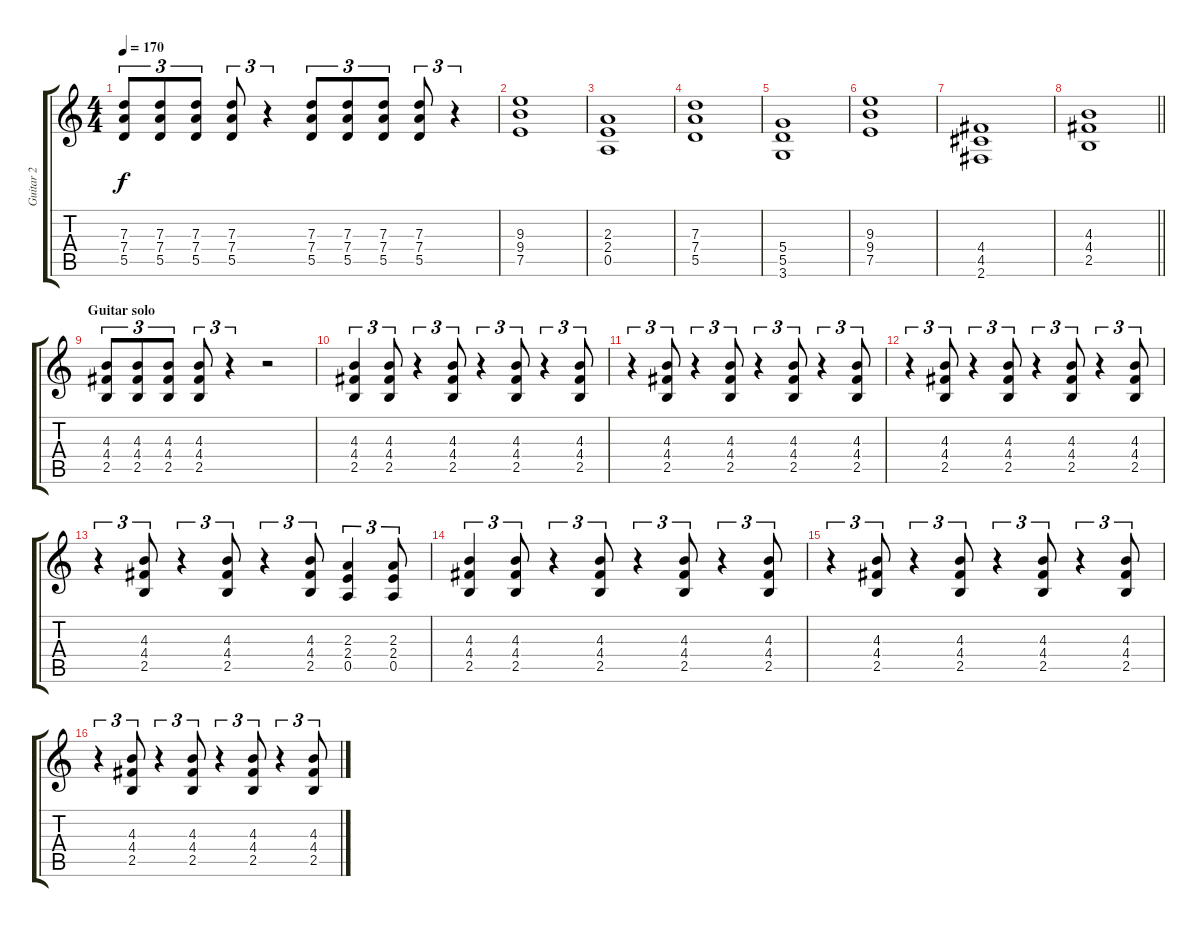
\track ("Guitar 2" "Guitar 2") {instrument distortionguitar}
\staff {score tabs}
\tuning (E4 B3 G3 D3 A2 E2) {hide}
\ts (4 4)
\tempo 170
\clef g2
\ks c
(7.3 7.4 5.5).8{tu (3 2) dy f} (7.3 7.4 5.5).8{tu (3 2)} (7.3 7.4 5.5).8{tu (3 2)} (7.3 7.4 5.5).8{tu (3 2)} r.4{tu (3 2)} (7.3 7.4 5.5).8{tu (3 2)} (7.3 7.4 5.5).8{tu (3 2)} (7.3 7.4 5.5).8{tu (3 2)} (7.3 7.4 5.5).8{tu (3 2)} r.4{tu (3 2)} |
(9.3 9.4 7.5).1 |
(2.3 2.4 0.5).1 |
(7.3 7.4 5.5).1 |
(5.4 5.5 3.6).1 |
(9.3 9.4 7.5).1 |
(4.4 4.5 2.6).1 |
\barLineRight lightlight
(4.3 4.4 2.5).1 |
\section ("" "Guitar solo")
(4.3 4.4 2.5).8{tu (3 2)} (4.3 4.4 2.5).8{tu (3 2)} (4.3 4.4 2.5).8{tu (3 2)} (4.3 4.4 2.5).8{tu (3 2)} r.4{tu (3 2)} r.2 |
(4.3 4.4 2.5).4{tu (3 2)} (4.3 4.4 2.5).8{tu (3 2)} r.4{tu (3 2)} (4.3 4.4 2.5).8{tu (3 2)} r.4{tu (3 2)} (4.3 4.4 2.5).8{tu (3 2)} r.4{tu (3 2)} (4.3 4.4 2.5).8{tu (3 2)} |
r.4{tu (3 2)} (4.3 4.4 2.5).8{tu (3 2)} r.4{tu (3 2)} (4.3 4.4 2.5).8{tu (3 2)} r.4{tu (3 2)} (4.3 4.4 2.5).8{tu (3 2)} r.4{tu (3 2)} (4.3 4.4 2.5).8{tu (3 2)} |
r.4{tu (3 2)} (4.3 4.4 2.5).8{tu (3 2)} r.4{tu (3 2)} (4.3 4.4 2.5).8{tu (3 2)} r.4{tu (3 2)} (4.3 4.4 2.5).8{tu (3 2)} r.4{tu (3 2)} (4.3 4.4 2.5).8{tu (3 2)} |
r.4{tu (3 2)} (4.3 4.4 2.5).8{tu (3 2)} r.4{tu (3 2)} (4.3 4.4 2.5).8{tu (3 2)} r.4{tu (3 2)} (4.3 4.4 2.5).8{tu (3 2)} (2.3 2.4 0.5).4{tu (3 2)} (2.3 2.4 0.5).8{tu (3 2)} |
(4.3 4.4 2.5).4{tu (3 2)} (4.3 4.4 2.5).8{tu (3 2)} r.4{tu (3 2)} (4.3 4.4 2.5).8{tu (3 2)} r.4{tu (3 2)} (4.3 4.4 2.5).8{tu (3 2)} r.4{tu (3 2)} (4.3 4.4 2.5).8{tu (3 2)} |
r.4{tu (3 2)} (4.3 4.4 2.5).8{tu (3 2)} r.4{tu (3 2)} (4.3 4.4 2.5).8{tu (3 2)} r.4{tu (3 2)} (4.3 4.4 2.5).8{tu (3 2)} r.4{tu (3 2)} (4.3 4.4 2.5).8{tu (3 2)} |
r.4{tu (3 2)} (4.3 4.4 2.5).8{tu (3 2)} r.4{tu (3 2)} (4.3 4.4 2.5).8{tu (3 2)} r.4{tu (3 2)} (4.3 4.4 2.5).8{tu (3 2)} r.4{tu (3 2)} (4.3 4.4 2.5).8{tu (3 2)}
